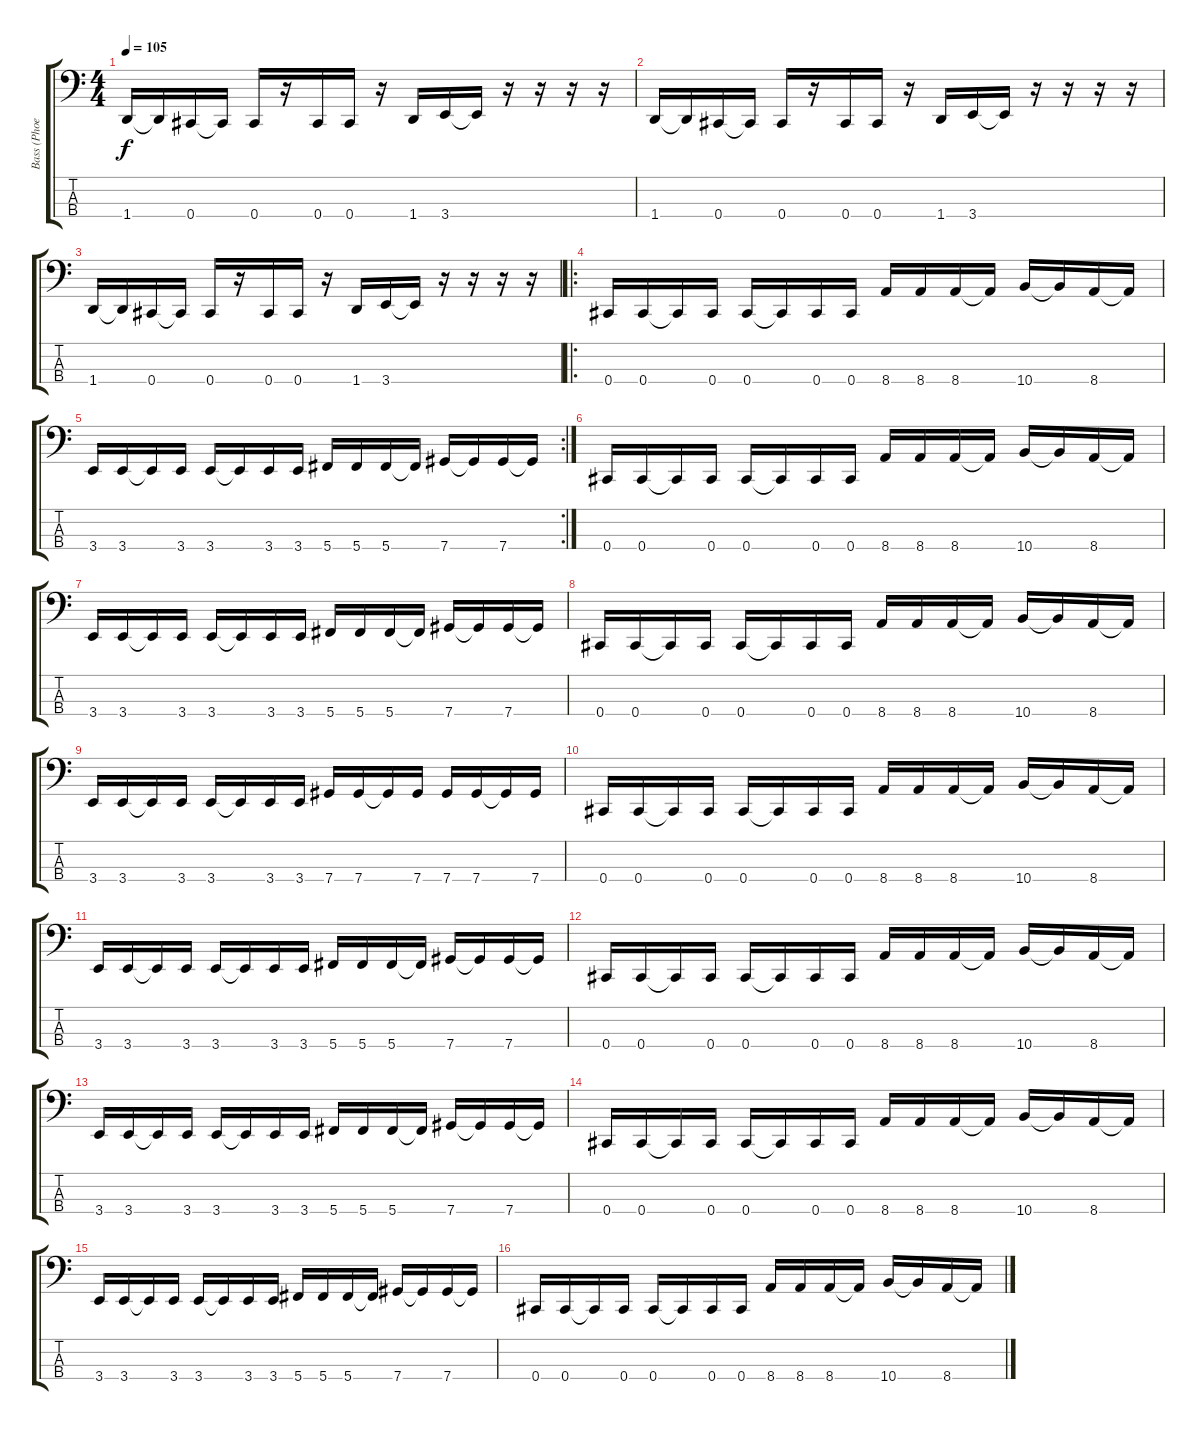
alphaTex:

\track ("Bass (Phoenix)" "Bass (Phoe") {instrument electricbassfinger}
\staff {score tabs}
\tuning (Gb2 Db2 Ab1 Db1) {hide}
\ts (4 4)
\tempo 105
\clef f4
\ks c
1.4.16{dy f} 1.4{t}.16 0.4.16 0.4{t}.16 0.4.16 r.16 0.4.16 0.4.16 r.16 1.4.16 3.4.16 3.4{t}.16 r.16 r.16 r.16 r.16 |
1.4.16 1.4{t}.16 0.4.16 0.4{t}.16 0.4.16 r.16 0.4.16 0.4.16 r.16 1.4.16 3.4.16 3.4{t}.16 r.16 r.16 r.16 r.16 |
1.4.16 1.4{t}.16 0.4.16 0.4{t}.16 0.4.16 r.16 0.4.16 0.4.16 r.16 1.4.16 3.4.16 3.4{t}.16 r.16 r.16 r.16 r.16 |
\ro
0.4.16 0.4.16 0.4{t}.16 0.4.16 0.4.16 0.4{t}.16 0.4.16 0.4.16 8.4.16 8.4.16 8.4.16 8.4{t}.16 10.4.16 10.4{t}.16 8.4.16 8.4{t}.16 |
\rc 2
3.4.16 3.4.16 3.4{t}.16 3.4.16 3.4.16 3.4{t}.16 3.4.16 3.4.16 5.4.16 5.4.16 5.4.16 5.4{t}.16 7.4.16 7.4{t}.16 7.4.16 7.4{t}.16 |
0.4.16 0.4.16 0.4{t}.16 0.4.16 0.4.16 0.4{t}.16 0.4.16 0.4.16 8.4.16 8.4.16 8.4.16 8.4{t}.16 10.4.16 10.4{t}.16 8.4.16 8.4{t}.16 |
3.4.16 3.4.16 3.4{t}.16 3.4.16 3.4.16 3.4{t}.16 3.4.16 3.4.16 5.4.16 5.4.16 5.4.16 5.4{t}.16 7.4.16 7.4{t}.16 7.4.16 7.4{t}.16 |
0.4.16 0.4.16 0.4{t}.16 0.4.16 0.4.16 0.4{t}.16 0.4.16 0.4.16 8.4.16 8.4.16 8.4.16 8.4{t}.16 10.4.16 10.4{t}.16 8.4.16 8.4{t}.16 |
3.4.16 3.4.16 3.4{t}.16 3.4.16 3.4.16 3.4{t}.16 3.4.16 3.4.16 7.4.16 7.4.16 7.4{t}.16 7.4.16 7.4.16 7.4.16 7.4{t}.16 7.4.16 |
0.4.16 0.4.16 0.4{t}.16 0.4.16 0.4.16 0.4{t}.16 0.4.16 0.4.16 8.4.16 8.4.16 8.4.16 8.4{t}.16 10.4.16 10.4{t}.16 8.4.16 8.4{t}.16 |
3.4.16 3.4.16 3.4{t}.16 3.4.16 3.4.16 3.4{t}.16 3.4.16 3.4.16 5.4.16 5.4.16 5.4.16 5.4{t}.16 7.4.16 7.4{t}.16 7.4.16 7.4{t}.16 |
0.4.16 0.4.16 0.4{t}.16 0.4.16 0.4.16 0.4{t}.16 0.4.16 0.4.16 8.4.16 8.4.16 8.4.16 8.4{t}.16 10.4.16 10.4{t}.16 8.4.16 8.4{t}.16 |
3.4.16 3.4.16 3.4{t}.16 3.4.16 3.4.16 3.4{t}.16 3.4.16 3.4.16 5.4.16 5.4.16 5.4.16 5.4{t}.16 7.4.16 7.4{t}.16 7.4.16 7.4{t}.16 |
0.4.16 0.4.16 0.4{t}.16 0.4.16 0.4.16 0.4{t}.16 0.4.16 0.4.16 8.4.16 8.4.16 8.4.16 8.4{t}.16 10.4.16 10.4{t}.16 8.4.16 8.4{t}.16 |
3.4.16 3.4.16 3.4{t}.16 3.4.16 3.4.16 3.4{t}.16 3.4.16 3.4.16 5.4.16 5.4.16 5.4.16 5.4{t}.16 7.4.16 7.4{t}.16 7.4.16 7.4{t}.16 |
0.4.16 0.4.16 0.4{t}.16 0.4.16 0.4.16 0.4{t}.16 0.4.16 0.4.16 8.4.16 8.4.16 8.4.16 8.4{t}.16 10.4.16 10.4{t}.16 8.4.16 8.4{t}.16
